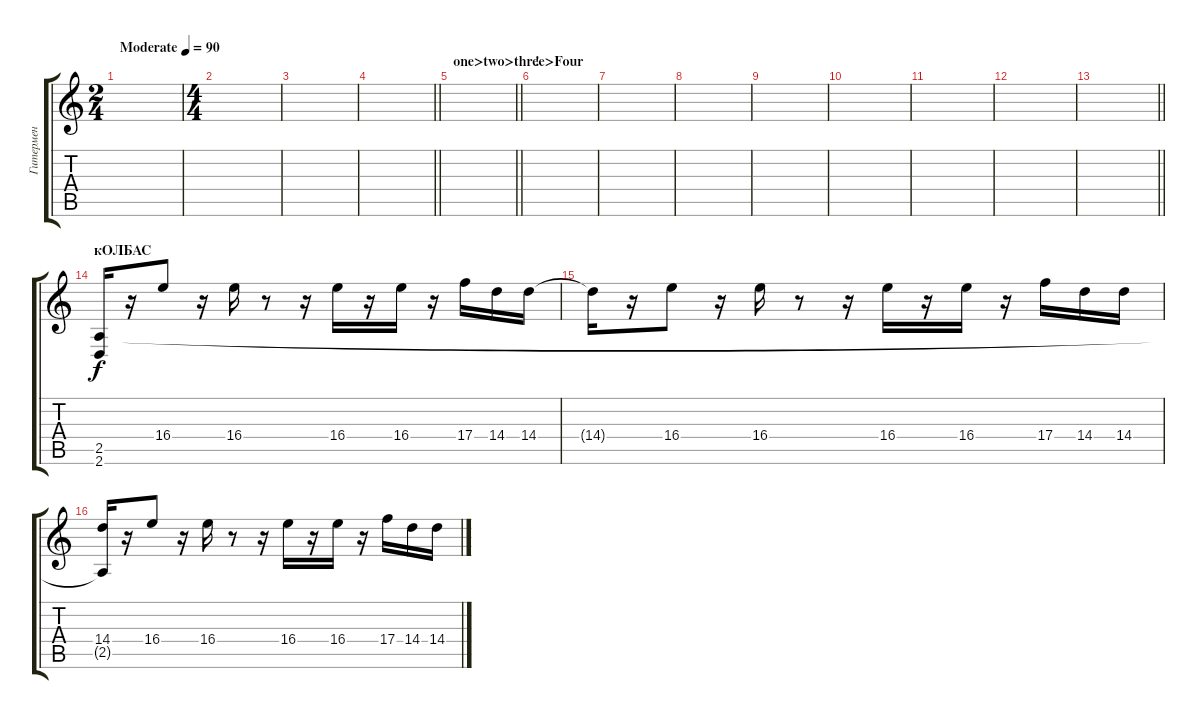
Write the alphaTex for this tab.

\track ("Гитермен" "Гитермен") {instrument distortionguitar}
\staff {score tabs}
\tuning (D4 A3 F3 C3 G2 C2) {hide}
\ts (2 4)
\tempo (90 "Moderate")
\clef g2
\ks c
|
\ts (4 4)
|
|
\barLineRight lightlight
|
\section ("" "one>two>three>Four")
\barLineRight lightlight
|
\section ("" "!")
|
|
|
|
|
|
|
\barLineRight lightlight
|
\section ("" "кОЛБАС")
(2.5 2.6).16 r.16 16.4.8 r.16 16.4.16 r.8 r.16 16.4.16 r.16 16.4.16 r.16 17.4.16 14.4.16 14.4.16 |
14.4{t}.16 r.16 16.4.8 r.16 16.4.16 r.8 r.16 16.4.16 r.16 16.4.16 r.16 17.4.16 14.4.16 14.4.16 |
(14.4 2.5{t}).16 r.16 16.4.8 r.16 16.4.16 r.8 r.16 16.4.16 r.16 16.4.16 r.16 17.4.16 14.4.16 14.4.16
